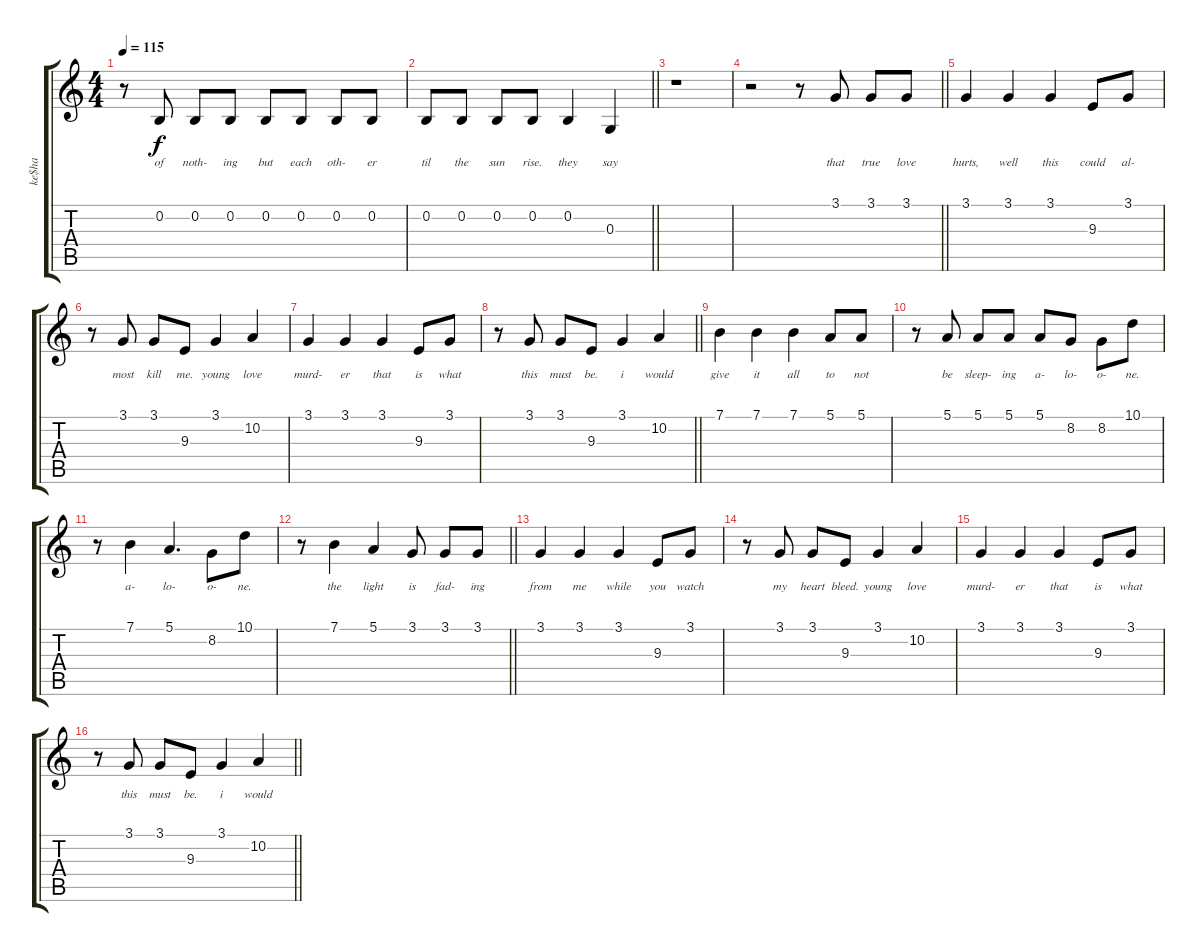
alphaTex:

\track ("ke$ha" "ke$ha") {instrument electricpiano2}
\staff {score tabs}
\tuning (E4 B3 G3 D3 A2 E2) {hide}
\ts (4 4)
\tempo 115
\clef g2
\ks c
r.8{dy f} 0.2.8{lyrics (0 "of") lyrics (1 "") lyrics (2 "") lyrics (3 "") lyrics (4 "")} 0.2.8{lyrics (0 "noth-") lyrics (1 "") lyrics (2 "") lyrics (3 "") lyrics (4 "")} 0.2.8{lyrics (0 "ing") lyrics (1 "") lyrics (2 "") lyrics (3 "") lyrics (4 "")} 0.2.8{lyrics (0 "but") lyrics (1 "") lyrics (2 "") lyrics (3 "") lyrics (4 "")} 0.2.8{lyrics (0 "each") lyrics (1 "") lyrics (2 "") lyrics (3 "") lyrics (4 "")} 0.2.8{lyrics (0 "oth-") lyrics (1 "") lyrics (2 "") lyrics (3 "") lyrics (4 "")} 0.2.8{lyrics (0 "er") lyrics (1 "") lyrics (2 "") lyrics (3 "") lyrics (4 "")} |
\barLineRight lightlight
0.2.8{lyrics (0 "til") lyrics (1 "") lyrics (2 "") lyrics (3 "") lyrics (4 "")} 0.2.8{lyrics (0 "the") lyrics (1 "") lyrics (2 "") lyrics (3 "") lyrics (4 "")} 0.2.8{lyrics (0 "sun") lyrics (1 "") lyrics (2 "") lyrics (3 "") lyrics (4 "")} 0.2.8{lyrics (0 "rise.") lyrics (1 "") lyrics (2 "") lyrics (3 "") lyrics (4 "")} 0.2.4{lyrics (0 "they") lyrics (1 "") lyrics (2 "") lyrics (3 "") lyrics (4 "")} 0.3.4{lyrics (0 "say") lyrics (1 "") lyrics (2 "") lyrics (3 "") lyrics (4 "")} |
r.1 |
\barLineRight lightlight
r.2 r.8 3.1.8{lyrics (0 "that") lyrics (1 "") lyrics (2 "") lyrics (3 "") lyrics (4 "")} 3.1.8{lyrics (0 "true") lyrics (1 "") lyrics (2 "") lyrics (3 "") lyrics (4 "")} 3.1.8{lyrics (0 "love") lyrics (1 "") lyrics (2 "") lyrics (3 "") lyrics (4 "")} |
3.1.4{lyrics (0 "hurts,") lyrics (1 "") lyrics (2 "") lyrics (3 "") lyrics (4 "")} 3.1.4{lyrics (0 "well") lyrics (1 "") lyrics (2 "") lyrics (3 "") lyrics (4 "")} 3.1.4{lyrics (0 "this") lyrics (1 "") lyrics (2 "") lyrics (3 "") lyrics (4 "")} 9.3.8{lyrics (0 "could") lyrics (1 "") lyrics (2 "") lyrics (3 "") lyrics (4 "")} 3.1.8{lyrics (0 "al-") lyrics (1 "") lyrics (2 "") lyrics (3 "") lyrics (4 "")} |
r.8 3.1.8{lyrics (0 "most") lyrics (1 "") lyrics (2 "") lyrics (3 "") lyrics (4 "")} 3.1.8{lyrics (0 "kill") lyrics (1 "") lyrics (2 "") lyrics (3 "") lyrics (4 "")} 9.3.8{lyrics (0 "me.") lyrics (1 "") lyrics (2 "") lyrics (3 "") lyrics (4 "")} 3.1.4{lyrics (0 "young") lyrics (1 "") lyrics (2 "") lyrics (3 "") lyrics (4 "")} 10.2.4{lyrics (0 "love") lyrics (1 "") lyrics (2 "") lyrics (3 "") lyrics (4 "")} |
3.1.4{lyrics (0 "murd-") lyrics (1 "") lyrics (2 "") lyrics (3 "") lyrics (4 "")} 3.1.4{lyrics (0 "er") lyrics (1 "") lyrics (2 "") lyrics (3 "") lyrics (4 "")} 3.1.4{lyrics (0 "that") lyrics (1 "") lyrics (2 "") lyrics (3 "") lyrics (4 "")} 9.3.8{lyrics (0 "is") lyrics (1 "") lyrics (2 "") lyrics (3 "") lyrics (4 "")} 3.1.8{lyrics (0 "what") lyrics (1 "") lyrics (2 "") lyrics (3 "") lyrics (4 "")} |
\barLineRight lightlight
r.8 3.1.8{lyrics (0 "this") lyrics (1 "") lyrics (2 "") lyrics (3 "") lyrics (4 "")} 3.1.8{lyrics (0 "must") lyrics (1 "") lyrics (2 "") lyrics (3 "") lyrics (4 "")} 9.3.8{lyrics (0 "be.") lyrics (1 "") lyrics (2 "") lyrics (3 "") lyrics (4 "")} 3.1.4{lyrics (0 "i") lyrics (1 "") lyrics (2 "") lyrics (3 "") lyrics (4 "")} 10.2.4{lyrics (0 "would") lyrics (1 "") lyrics (2 "") lyrics (3 "") lyrics (4 "")} |
7.1.4{lyrics (0 "give") lyrics (1 "") lyrics (2 "") lyrics (3 "") lyrics (4 "")} 7.1.4{lyrics (0 "it") lyrics (1 "") lyrics (2 "") lyrics (3 "") lyrics (4 "")} 7.1.4{lyrics (0 "all") lyrics (1 "") lyrics (2 "") lyrics (3 "") lyrics (4 "")} 5.1.8{lyrics (0 "to") lyrics (1 "") lyrics (2 "") lyrics (3 "") lyrics (4 "")} 5.1.8{lyrics (0 "not") lyrics (1 "") lyrics (2 "") lyrics (3 "") lyrics (4 "")} |
r.8 5.1.8{lyrics (0 "be") lyrics (1 "") lyrics (2 "") lyrics (3 "") lyrics (4 "")} 5.1.8{lyrics (0 "sleep-") lyrics (1 "") lyrics (2 "") lyrics (3 "") lyrics (4 "")} 5.1.8{lyrics (0 "ing") lyrics (1 "") lyrics (2 "") lyrics (3 "") lyrics (4 "")} 5.1.8{lyrics (0 "a-") lyrics (1 "") lyrics (2 "") lyrics (3 "") lyrics (4 "")} 8.2.8{lyrics (0 "lo-") lyrics (1 "") lyrics (2 "") lyrics (3 "") lyrics (4 "")} 8.2.8{lyrics (0 "o-") lyrics (1 "") lyrics (2 "") lyrics (3 "") lyrics (4 "")} 10.1.8{lyrics (0 "ne.") lyrics (1 "") lyrics (2 "") lyrics (3 "") lyrics (4 "")} |
r.8 7.1.4{lyrics (0 "a-") lyrics (1 "") lyrics (2 "") lyrics (3 "") lyrics (4 "")} 5.1.4{d lyrics (0 "lo-") lyrics (1 "") lyrics (2 "") lyrics (3 "") lyrics (4 "")} 8.2.8{lyrics (0 "o-") lyrics (1 "") lyrics (2 "") lyrics (3 "") lyrics (4 "")} 10.1.8{lyrics (0 "ne.") lyrics (1 "") lyrics (2 "") lyrics (3 "") lyrics (4 "")} |
\barLineRight lightlight
r.8 7.1.4{lyrics (0 "the") lyrics (1 "") lyrics (2 "") lyrics (3 "") lyrics (4 "")} 5.1.4{lyrics (0 "light") lyrics (1 "") lyrics (2 "") lyrics (3 "") lyrics (4 "")} 3.1.8{lyrics (0 "is") lyrics (1 "") lyrics (2 "") lyrics (3 "") lyrics (4 "")} 3.1.8{lyrics (0 "fad-") lyrics (1 "") lyrics (2 "") lyrics (3 "") lyrics (4 "")} 3.1.8{lyrics (0 "ing") lyrics (1 "") lyrics (2 "") lyrics (3 "") lyrics (4 "")} |
3.1.4{lyrics (0 "from") lyrics (1 "") lyrics (2 "") lyrics (3 "") lyrics (4 "")} 3.1.4{lyrics (0 "me") lyrics (1 "") lyrics (2 "") lyrics (3 "") lyrics (4 "")} 3.1.4{lyrics (0 "while") lyrics (1 "") lyrics (2 "") lyrics (3 "") lyrics (4 "")} 9.3.8{lyrics (0 "you") lyrics (1 "") lyrics (2 "") lyrics (3 "") lyrics (4 "")} 3.1.8{lyrics (0 "watch") lyrics (1 "") lyrics (2 "") lyrics (3 "") lyrics (4 "")} |
r.8 3.1.8{lyrics (0 "my") lyrics (1 "") lyrics (2 "") lyrics (3 "") lyrics (4 "")} 3.1.8{lyrics (0 "heart") lyrics (1 "") lyrics (2 "") lyrics (3 "") lyrics (4 "")} 9.3.8{lyrics (0 "bleed.") lyrics (1 "") lyrics (2 "") lyrics (3 "") lyrics (4 "")} 3.1.4{lyrics (0 "young") lyrics (1 "") lyrics (2 "") lyrics (3 "") lyrics (4 "")} 10.2.4{lyrics (0 "love") lyrics (1 "") lyrics (2 "") lyrics (3 "") lyrics (4 "")} |
3.1.4{lyrics (0 "murd-") lyrics (1 "") lyrics (2 "") lyrics (3 "") lyrics (4 "")} 3.1.4{lyrics (0 "er") lyrics (1 "") lyrics (2 "") lyrics (3 "") lyrics (4 "")} 3.1.4{lyrics (0 "that") lyrics (1 "") lyrics (2 "") lyrics (3 "") lyrics (4 "")} 9.3.8{lyrics (0 "is") lyrics (1 "") lyrics (2 "") lyrics (3 "") lyrics (4 "")} 3.1.8{lyrics (0 "what") lyrics (1 "") lyrics (2 "") lyrics (3 "") lyrics (4 "")} |
\barLineRight lightlight
r.8 3.1.8{lyrics (0 "this") lyrics (1 "") lyrics (2 "") lyrics (3 "") lyrics (4 "")} 3.1.8{lyrics (0 "must") lyrics (1 "") lyrics (2 "") lyrics (3 "") lyrics (4 "")} 9.3.8{lyrics (0 "be.") lyrics (1 "") lyrics (2 "") lyrics (3 "") lyrics (4 "")} 3.1.4{lyrics (0 "i") lyrics (1 "") lyrics (2 "") lyrics (3 "") lyrics (4 "")} 10.2.4{lyrics (0 "would") lyrics (1 "") lyrics (2 "") lyrics (3 "") lyrics (4 "")}
